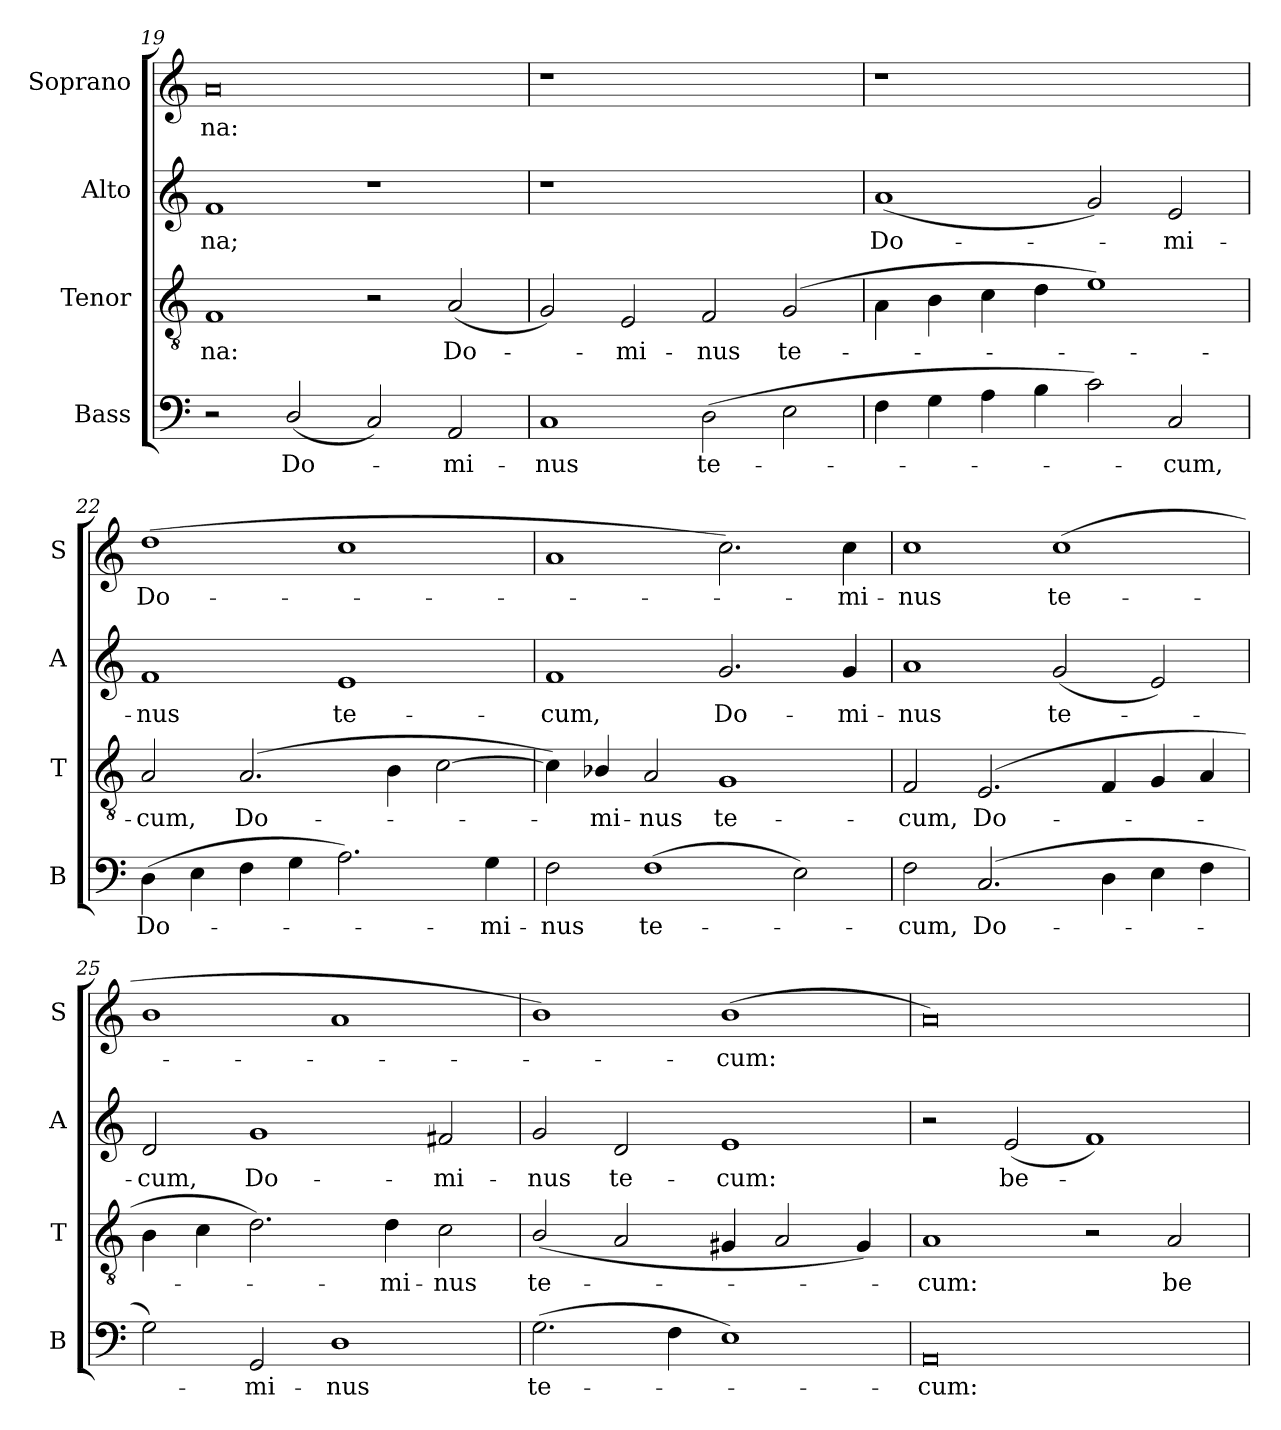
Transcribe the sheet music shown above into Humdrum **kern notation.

**kern	**text	**kern	**text	**kern	**text	**kern	**text
*part4	*part4	*part3	*part3	*part2	*part2	*part1	*part1
*staff4	*staff4	*staff3	*staff3	*staff2	*staff2	*staff1	*staff1
*I"Bass	*	*I"Tenor	*	*I"Alto	*	*I"Soprano	*
*I'B	*	*I'T	*	*I'A	*	*I'S	*
!!LO:PB:g=z
*clefF4	*	*clefGv2	*	*clefG2	*	*clefG2	*
*k[]	*	*k[]	*	*k[]	*	*k[]	*
=19	=19	=19	=19	=19	=19	=19	=19
!	!	!	!LO:LY:b	!	!LO:LY:b	!	!LO:LY:b
2r	.	1F	na:	1f	na;	0a	na:
!	!LO:LY:b	!	!	!	!	!	!
(<2D/	Do-	.	.	.	.	.	.
2C/)	.	2r	.	1r	.	.	.
!	!LO:LY:b	!	!LO:LY:b	!	!	!	!
2AA/	mi-	(<2A/	Do-	.	.	.	.
=20	=20	=20	=20	=20	=20	=20	=20
!	!LO:LY:b	!	!	!	!	!	!
1C	-nus	2G/)	.	1r	.	1r	.
!	!	!	!LO:LY:b	!	!	!	!
.	.	2E/	mi-	.	.	.	.
!	!LO:LY:b	!	!LO:LY:b	!	!	!	!
(>2D\	te-	2F/	-nus	1ryy	.	1ryy	.
!	!	!	!LO:LY:b	!	!	!	!
2E\	.	(>2G/	te-	.	.	.	.
=21	=21	=21	=21	=21	=21	=21	=21
!	!	!	!	!	!LO:LY:b	!	!
4F\	.	4A\	.	(<1a	Do-	1r	.
4G\	.	4B\	.	.	.	.	.
4A\	.	4c\	.	.	.	.	.
4B\	.	4d\	.	.	.	.	.
2c\)	.	1e)	.	2g/)	.	1ryy	.
!	!LO:LY:b	!	!	!	!LO:LY:b	!	!
2C/	cum,	.	.	2e/	mi-	.	.
=22	=22	=22	=22	=22	=22	=22	=22
!	!LO:LY:b	!	!LO:LY:b	!	!LO:LY:b	!	!LO:LY:b
(>4D\	Do-	2A/	cum,	1f	-nus	(>1dd	Do-
4E\	.	.	.	.	.	.	.
!	!	!	!LO:LY:b	!	!	!	!
4F\	.	(>2.A/	Do-	.	.	.	.
4G\	.	.	.	.	.	.	.
!	!	!	!	!	!LO:LY:b	!	!
2.A\)	.	.	.	1e	te-	1cc	.
.	.	4B\	.	.	.	.	.
.	.	[2c\	.	.	.	.	.
!	!LO:LY:b	!	!	!	!	!	!
4G\	mi-	.	.	.	.	.	.
=23	=23	=23	=23	=23	=23	=23	=23
!	!LO:LY:b	!	!	!	!LO:LY:b	!	!
2F\	-nus	4c\])	.	1f	-cum,	1a	.
!	!	!	!LO:LY:b	!	!	!	!
.	.	4B-X/	mi-	.	.	.	.
!	!LO:LY:b	!	!LO:LY:b	!	!	!	!
(>1F	te-	2A/	-nus	.	.	.	.
!	!	!	!LO:LY:b	!	!LO:LY:b	!	!
.	.	1G	te-	2.g/	Do-	2.cc\)	.
2E\)	.	.	.	.	.	.	.
!	!	!	!	!	!LO:LY:b	!	!LO:LY:b
.	.	.	.	4g/	-mi-	4cc\	mi-
!!LO:LB:g=z
=24	=24	=24	=24	=24	=24	=24	=24
!	!LO:LY:b	!	!LO:LY:b	!	!LO:LY:b	!	!LO:LY:b
2F\	cum,	2F/	-cum,	1a	-nus	1cc	-nus
!	!LO:LY:b	!	!LO:LY:b	!	!	!	!
(>2.C/	Do-	(>2.E/	Do-	.	.	.	.
!	!	!	!	!	!LO:LY:b	!	!LO:LY:b
.	.	.	.	(<2g/	te-	(>1cc	te-
4D\	.	4F/	.	.	.	.	.
4E\	.	4G/	.	2e/)	.	.	.
4F\	.	4A/	.	.	.	.	.
=25	=25	=25	=25	=25	=25	=25	=25
!	!	!	!	!	!LO:LY:b	!	!
2G\)	.	4B\	.	2d/	cum,	1b	.
.	.	4c\	.	.	.	.	.
!	!LO:LY:b	!	!	!	!LO:LY:b	!	!
2GG/	mi-	2.d\)	.	1g	Do-	.	.
!	!LO:LY:b	!	!	!	!	!	!
1D	-nus	.	.	.	.	1a	.
!	!	!	!LO:LY:b	!	!	!	!
.	.	4d\	mi-	.	.	.	.
!	!	!	!LO:LY:b	!	!LO:LY:b	!	!
.	.	2c\	-nus	2f#X/	-mi-	.	.
=26	=26	=26	=26	=26	=26	=26	=26
!	!LO:LY:b	!	!LO:LY:b	!	!LO:LY:b	!	!
(>2.G\	te-	(<2B/	te-	2g/	-nus	1b)	.
!	!	!	!	!	!LO:LY:b	!	!
.	.	2A/	.	2d/	te-	.	.
4F\	.	.	.	.	.	.	.
!	!	!	!	!	!LO:LY:b	!	!LO:LY:b
1E)	.	4G#X/	.	1e	-cum:	(<1b	cum:
.	.	2A/	.	.	.	.	.
.	.	4G#/)	.	.	.	.	.
=27	=27	=27	=27	=27	=27	=27	=27
!	!LO:LY:b	!	!LO:LY:b	!	!	!	!
0AA	cum:	1A	cum:	2r	.	0a)	.
!	!	!	!	!	!LO:LY:b	!	!
.	.	.	.	(<2e/	be-	.	.
.	.	2r	.	1f)	.	.	.
!	!	!	!LO:LY:b	!	!	!	!
.	.	2A/	be-	.	.	.	.
=	=	=	=	=	=	=	=
*-	*-	*-	*-	*-	*-	*-	*-
